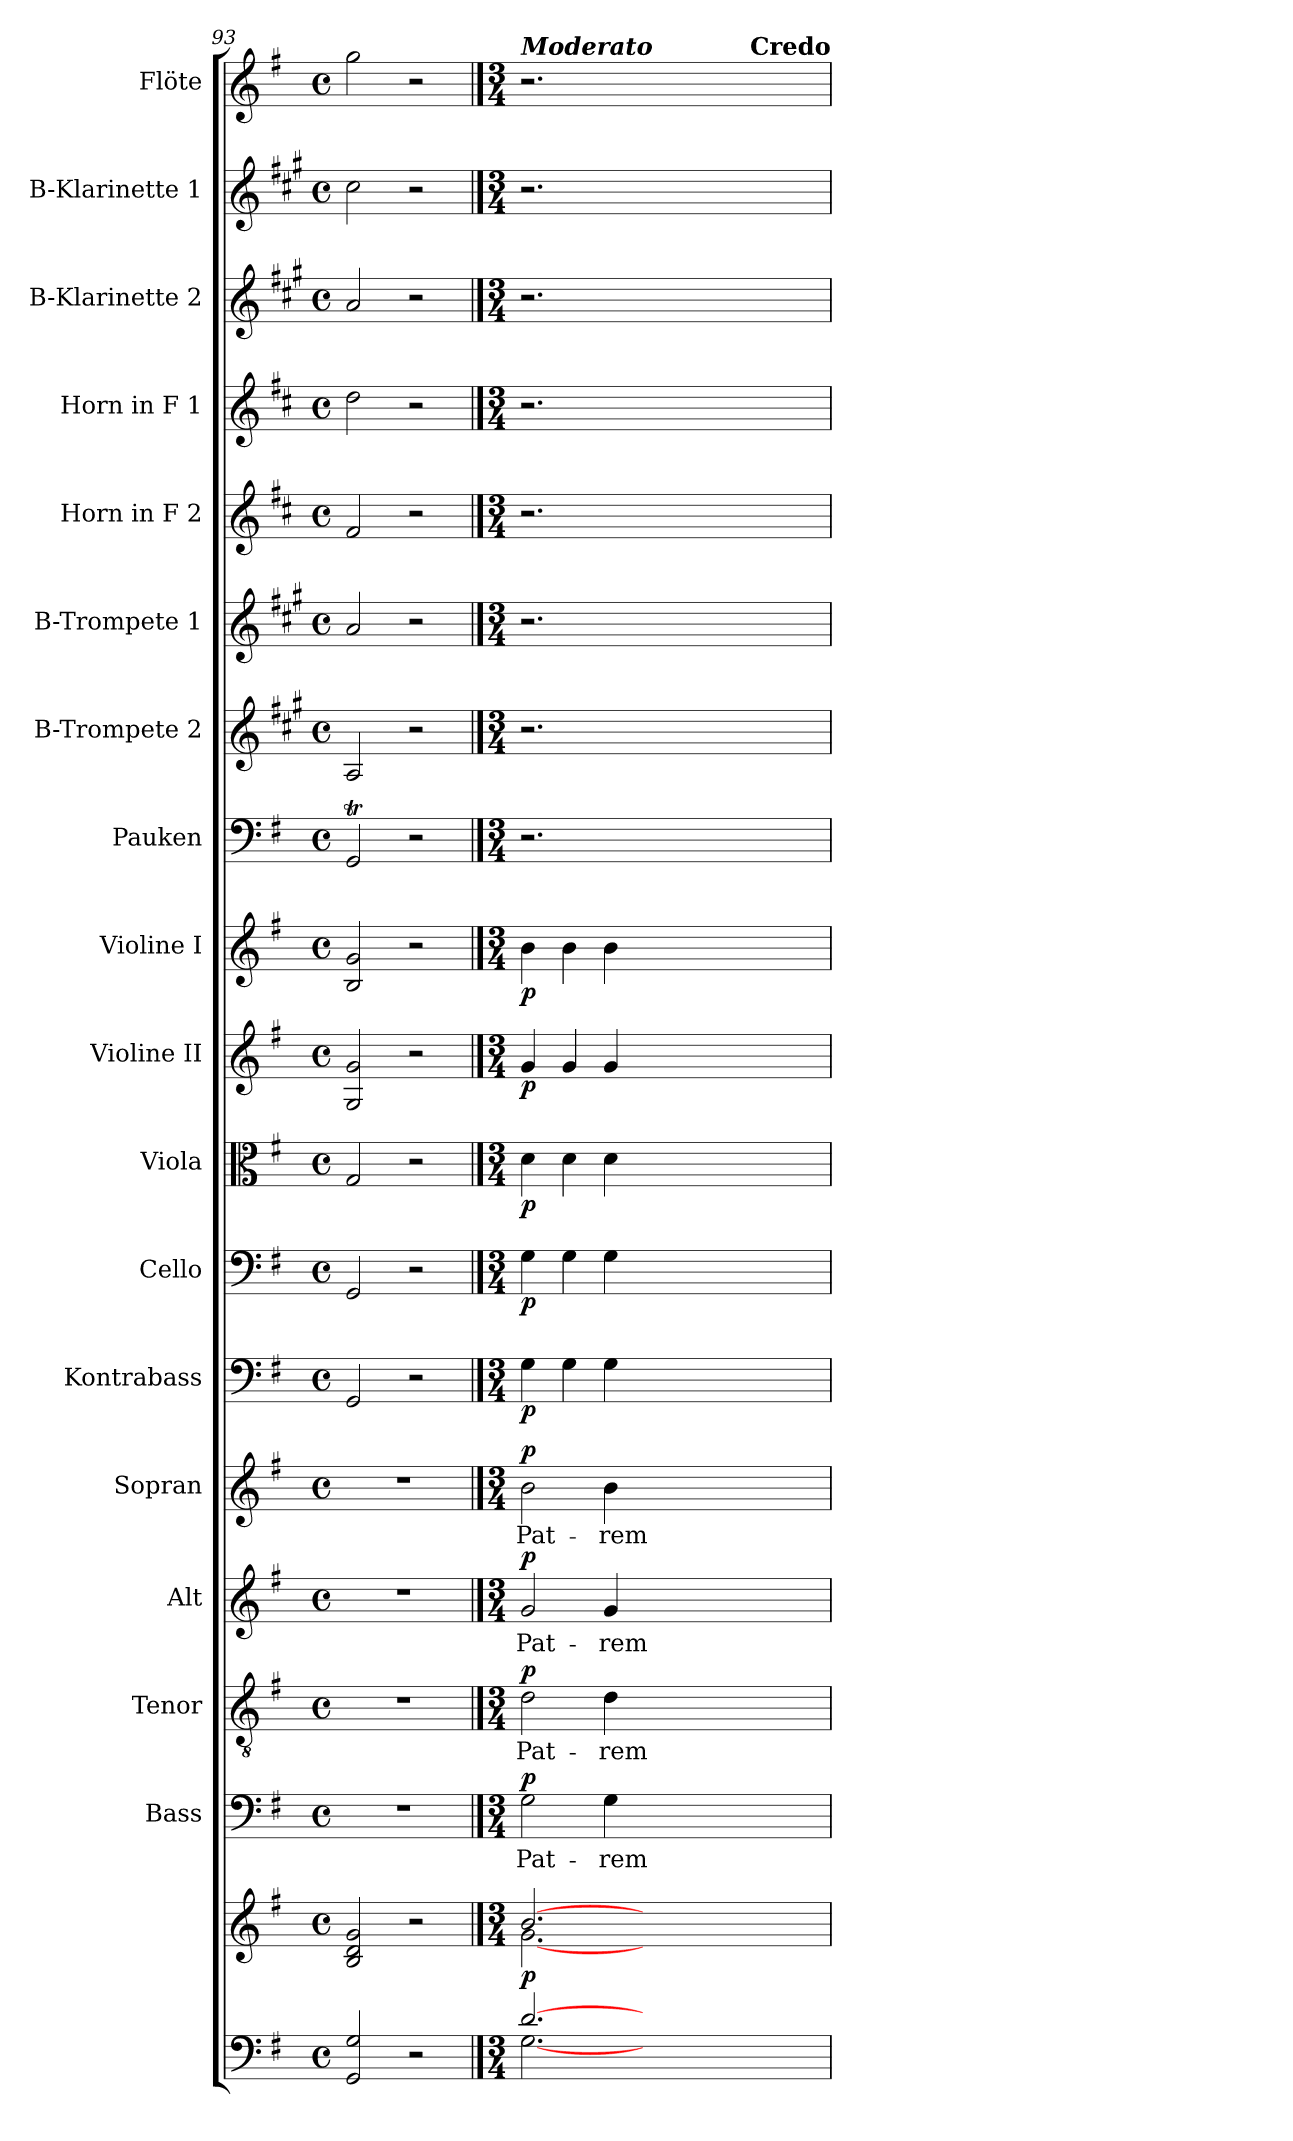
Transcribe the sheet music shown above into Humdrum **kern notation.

**kern	**kern	**dynam	**kern	**text	**dynam	**kern	**text	**dynam	**kern	**text	**dynam	**kern	**text	**dynam	**kern	**dynam	**kern	**dynam	**kern	**dynam	**kern	**dynam	**kern	**dynam	**kern	**kern	**kern	**kern	**kern	**kern	**kern	**kern
*part18	*part18	*part18	*part17	*part17	*part17	*part16	*part16	*part16	*part15	*part15	*part15	*part14	*part14	*part14	*part13	*part13	*part12	*part12	*part11	*part11	*part10	*part10	*part9	*part9	*part8	*part7	*part6	*part5	*part4	*part3	*part2	*part1
*staff19	*staff18	*staff18/19	*staff17	*staff17	*staff17	*staff16	*staff16	*staff16	*staff15	*staff15	*staff15	*staff14	*staff14	*staff14	*staff13	*staff13	*staff12	*staff12	*staff11	*staff11	*staff10	*staff10	*staff9	*staff9	*staff8	*staff7	*staff6	*staff5	*staff4	*staff3	*staff2	*staff1
*	*	*	*I"Bass	*	*	*I"Tenor	*	*	*I"Alt	*	*	*I"Sopran	*	*	*I"Kontrabass	*	*I"Cello	*	*I"Viola	*	*I"Violine II	*	*I"Violine I	*	*I"Pauken	*I"B-Trompete 2	*I"B-Trompete 1	*I"Horn in F 2	*I"Horn in F 1	*I"B-Klarinette 2	*I"B-Klarinette 1	*I"Flöte
*	*	*	*I'B.	*	*	*I'T.	*	*	*I'A.	*	*	*I'S.	*	*	*I'Kb.	*	*	*	*I'Vla.	*	*I'Vl. II	*	*I'Vl. I	*	*I'Pk.	*I'Trp. 2	*I'Trp. 1	*	*	*I'Kl. 2	*I'Kl. 1	*I'Fl.
*clefF4	*clefG2	*	*clefF4	*	*	*clefGv2	*	*	*clefG2	*	*	*clefG2	*	*	*clefF4	*	*clefF4	*	*clefC3	*	*clefG2	*	*clefG2	*	*clefF4	*clefG2	*clefG2	*clefG2	*clefG2	*clefG2	*clefG2	*clefG2
*	*	*	*	*	*	*	*	*	*	*	*	*	*	*	*ITrd7c12	*	*	*	*	*	*	*	*	*	*	*ITrd1c2	*ITrd1c2	*ITrd4c7	*ITrd4c7	*ITrd1c2	*ITrd1c2	*
*k[f#]	*k[f#]	*	*k[f#]	*	*	*k[f#]	*	*	*k[f#]	*	*	*k[f#]	*	*	*k[f#]	*	*k[f#]	*	*k[f#]	*	*k[f#]	*	*k[f#]	*	*k[f#]	*k[f#]	*k[f#]	*k[f#]	*k[f#]	*k[f#]	*k[f#]	*k[f#]
*G:	*G:	*	*G:	*	*	*G:	*	*	*G:	*	*	*G:	*	*	*G:	*	*G:	*	*G:	*	*G:	*	*G:	*	*G:	*G:	*G:	*G:	*G:	*G:	*G:	*G:
*M4/4	*M4/4	*	*M4/4	*	*	*M4/4	*	*	*M4/4	*	*	*M4/4	*	*	*M4/4	*	*M4/4	*	*M4/4	*	*M4/4	*	*M4/4	*	*M4/4	*M4/4	*M4/4	*M4/4	*M4/4	*M4/4	*M4/4	*M4/4
*met(c)	*met(c)	*	*met(c)	*	*	*met(c)	*	*	*met(c)	*	*	*met(c)	*	*	*met(c)	*	*met(c)	*	*met(c)	*	*met(c)	*	*met(c)	*	*met(c)	*met(c)	*met(c)	*met(c)	*met(c)	*met(c)	*met(c)	*met(c)
=93	=93	=93	=93	=93	=93	=93	=93	=93	=93	=93	=93	=93	=93	=93	=93	=93	=93	=93	=93	=93	=93	=93	=93	=93	=93	=93	=93	=93	=93	=93	=93	=93
2GG/ 2G/	2B/ 2d/ 2g/	.	1r	.	.	1r	.	.	1r	.	.	1r	.	.	2GGG/	.	2GG/	.	2G/	.	2G/ 2g/	.	2B/ 2g/	.	2GGT/	2G/	2g/	2B/	2g\	2g/	2b\	2gg\
2r	2r	.	.	.	.	.	.	.	.	.	.	.	.	.	2r	.	2r	.	2r	.	2r	.	2r	.	2r	2r	2r	2r	2r	2r	2r	2r
!!LO:PB:g=z
==94	==94	==94	==94	==94	==94	==94	==94	==94	==94	==94	==94	==94	==94	==94	==94	==94	==94	==94	==94	==94	==94	==94	==94	==94	==94	==94	==94	==94	==94	==94	==94	==94
*M3/4	*M3/4	*	*M3/4	*	*	*M3/4	*	*	*M3/4	*	*	*M3/4	*	*	*M3/4	*	*M3/4	*	*M3/4	*	*M3/4	*	*M3/4	*	*M3/4	*M3/4	*M3/4	*M3/4	*M3/4	*M3/4	*M3/4	*M3/4
*^	*^	*	*	*	*	*	*	*	*	*	*	*	*	*	*	*	*	*	*	*	*	*	*	*	*	*	*	*	*	*	*	*
!	!	!	!	!	!	!	!	!	!	!	!	!	!	!	!	!	!	!	!	!	!	!	!	!	!	!	!	!	!	!	!	!	!	!LO:TX:a:Bi:t=Moderato
!	!	!	!	!LO:DY:b	!	!LO:LY:b	!LO:DY:a	!	!LO:LY:b	!LO:DY:a	!	!LO:LY:b	!LO:DY:a	!	!LO:LY:b	!LO:DY:a	!	!LO:DY:b	!	!LO:DY:b	!	!LO:DY:b	!	!LO:DY:b	!	!LO:DY:b	!	!	!	!	!	!	!	!
[>2.d/	[<2.G\	[>2.b/	[<2.g\	p	2G\	Pat-	p	2d\	Pat-	p	2g/	Pat-	p	2b\	Pat-	p	4GG\	p	4G\	p	4d\	p	4g/	p	4b\	p	2.r	2.r	2.r	2.r	2.r	2.r	2.r	2.r
.	.	.	.	.	.	.	.	.	.	.	.	.	.	.	.	.	4GG\	.	4G\	.	4d\	.	4g/	.	4b\	.	.	.	.	.	.	.	.	.
!	!	!	!	!	!	!LO:LY:b	!	!	!LO:LY:b	!	!	!LO:LY:b	!	!	!LO:LY:b	!	!	!	!	!	!	!	!	!	!	!	!	!	!	!	!	!	!	!
.	.	.	.	.	4G\	-rem	.	4d\	-rem	.	4g/	-rem	.	4b\	-rem	.	4GG\	.	4G\	.	4d\	.	4g/	.	4b\	.	.	.	.	.	.	.	.	.
0.ryy	0.ryy	0.ryy	0.ryy	.	0.ryy	.	.	0.ryy	.	.	0.ryy	.	.	0.ryy	.	.	0.ryy	.	0.ryy	.	0.ryy	.	0.ryy	.	0.ryy	.	0.ryy	0.ryy	0.ryy	0.ryy	0.ryy	0.ryy	0.ryy	0.ryy
!	!	!	!	!	!	!	!	!	!	!	!	!	!	!	!	!	!	!	!	!	!	!	!	!	!	!	!	!	!	!	!	!	!	!LO:TX:a:B:t=Credo
*v	*v	*	*	*	*	*	*	*	*	*	*	*	*	*	*	*	*	*	*	*	*	*	*	*	*	*	*	*	*	*	*	*	*	*
*	*v	*v	*	*	*	*	*	*	*	*	*	*	*	*	*	*	*	*	*	*	*	*	*	*	*	*	*	*	*	*	*	*	*
=	=	=	=	=	=	=	=	=	=	=	=	=	=	=	=	=	=	=	=	=	=	=	=	=	=	=	=	=	=	=	=	=
*-	*-	*-	*-	*-	*-	*-	*-	*-	*-	*-	*-	*-	*-	*-	*-	*-	*-	*-	*-	*-	*-	*-	*-	*-	*-	*-	*-	*-	*-	*-	*-	*-
